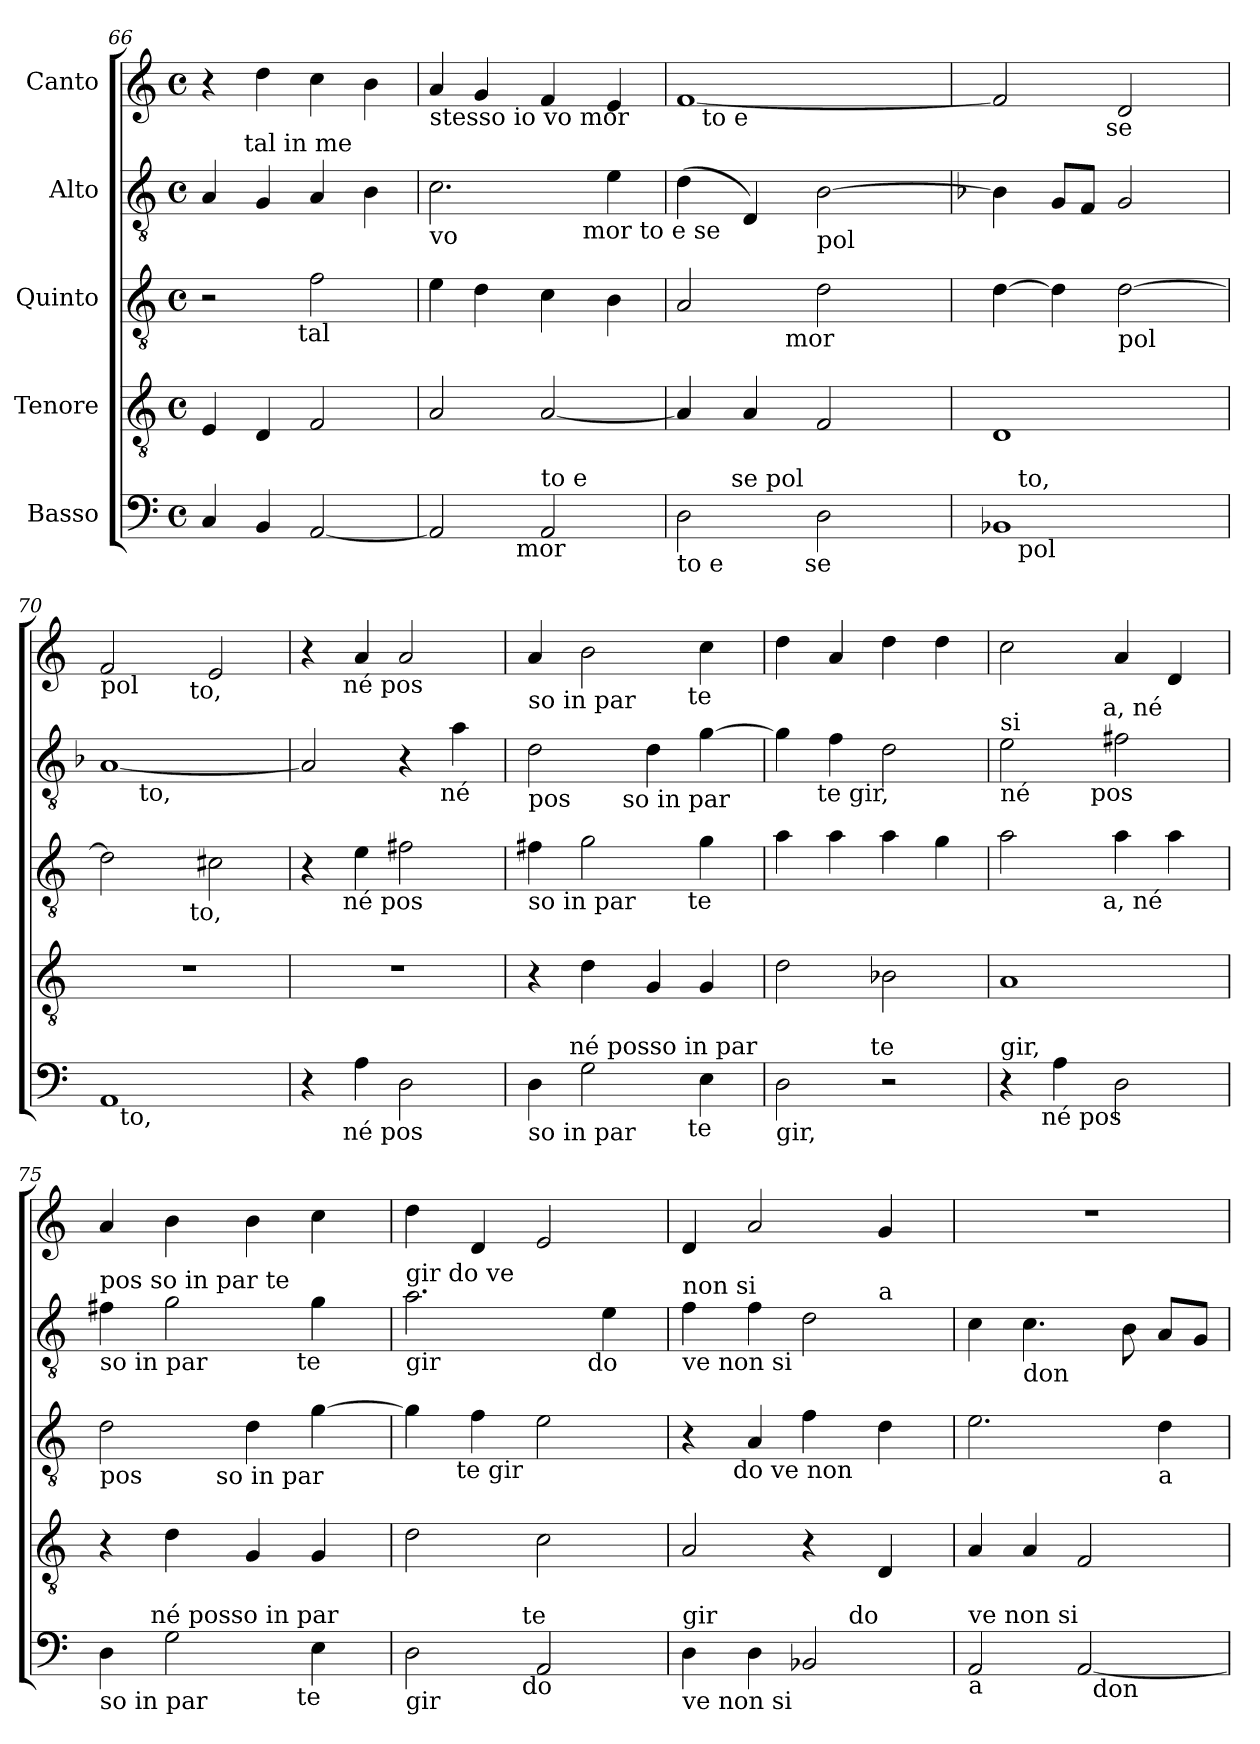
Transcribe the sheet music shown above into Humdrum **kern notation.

**kern	**kern	**kern	**kern	**kern
*part5	*part4	*part3	*part2	*part1
*staff5	*staff4	*staff3	*staff2	*staff1
*I"Basso	*I"Tenore	*I"Quinto	*I"Alto	*I"Canto
*clefF4	*clefGv2	*clefGv2	*clefGv2	*clefG2
*ITrd7c12	*	*	*	*
*k[]	*k[]	*k[]	*k[]	*k[]
*C:	*C:	*C:	*C:	*C:
*M4/4	*M4/4	*M4/4	*M4/4	*M4/4
*met(c)	*met(c)	*met(c)	*met(c)	*met(c)
=66	=66	=66	=66	=66
*	*	*^	*^	*
4CC/	4E/	2r	4...ryy	4A/	8..ryy	4r
!	!	!	!	!	!LO:TX:a:t=tal in me	!
.	.	.	.	.	2ryy	.
4BBB/	4D/	.	.	4G/	.	4dd\
!	!	!	!LO:TX:b:t=tal	!	!	!
.	.	.	2ryy	.	.	.
[>2AAA/	2F/	2f\	.	4A/	.	4cc\
.	.	.	.	.	4ryy	.
.	.	.	.	4B\	.	4b\
.	.	.	32ryy	.	32ryy	.
!!LO:PB:g=z
=67	=67	=67	=67	=67	=67	=67
!	!	!	!	!	!	!LO:TX:b:t=stesso io vo mor
!	!	!	!	!LO:TX:b:t=vo	!	!
!	!	!LO:TX:b:t=in me stesso io vo	!	!	!	!
!LO:TX:a:t=mor	!	!	!	!	!	!
*^	*	*v	*v	*	*	*
2AAA/]	4ryy	2A/	4e\	2.c\	2ryy	4a/
.	8ryy	.	4d\	.	.	4g/
.	32ryy	.	.	.	.	.
!	!LO:TX:b:t=mor	!	!	!	!	!
.	2ryy	.	.	.	.	.
!LO:TX:a:t=to e	!	!	!	!	!	!
2AAA/	.	[<2A/	4c\	.	8ryy	4f/
.	.	.	.	.	32ryy	.
!	!	!	!	!	!LO:TX:b:t=mor to e se	!
.	.	.	.	.	4ryy	.
.	.	.	4B\	4e\	.	4e/
.	16.ryy	.	.	.	16.ryy	.
=68	=68	=68	=68	=68	=68	=68
!LO:TX:b:t=to e	!	!	!	!	!	!
*	*^	*	*^	*v	*v	*^
2DD\	8..ryy	4...ryy	4A/]	2A/	4ryy	(<4d\	[<1f	16.ryy
!	!	!	!	!	!	!	!	!LO:TX:b:t=to e
.	.	.	.	.	.	.	.	2ryy
!	!LO:TX:a:t=se pol	!	!	!	!	!	!	!
.	2ryy	.	.	.	.	.	.	.
.	.	.	4A/	.	8ryy	4D/)	.	.
.	.	.	.	.	32ryy	.	.	.
!	!	!	!	!	!LO:TX:b:t=mor	!	!	!
.	.	.	.	.	2ryy	.	.	.
!	!	!LO:TX:b:t=se	!	!	!	!	!	!
.	.	2ryy	.	.	.	.	.	.
!	!	!	!	!	!	!LO:TX:b:t=pol	!	!
2DD\	.	.	2F/	2d\	.	[>2B\	.	.
.	.	.	.	.	.	.	.	4ryy
.	4ryy	.	.	.	.	.	.	.
.	.	.	.	.	.	.	.	8ryy
.	.	.	.	.	16.ryy	.	.	.
.	32ryy	32ryy	.	.	.	.	.	32ryy
*v	*v	*v	*	*v	*v	*	*	*
=69	=69	=69	=69	=69	=69
*	*	*	*k[b-]	*	*
*	*	*	*F:	*	*
*^	*	*^	*	*	*
*	*^	*	*	*	*	*	*
!	!	!	!	!LO:TX:b:t=to e se	!	!	!	!
*	*v	*v	*	*v	*v	*	*	*
1BBB-X	16.ryy	1D	[<4d\	4B\]	2f/]	4...ryy
!	!LO:TX:b:t=pol	!	!	!	!	!
!	!LO:TX:a:t=to,	!	!	!	!	!
.	2ryy	.	.	.	.	.
.	.	.	4d\]	8G/L	.	.
.	.	.	.	8F/J	.	.
!	!	!	!	!	!	!LO:TX:b:t=se
.	.	.	.	.	.	2ryy
!	!	!	!LO:TX:b:t=pol	!	!	!
.	.	.	[>2d\	2G/	2d/	.
.	4ryy	.	.	.	.	.
.	8ryy	.	.	.	.	.
.	32ryy	.	.	.	.	32ryy
=70	=70	=70	=70	=70	=70	=70
!	!	!	!	!	!LO:TX:b:t=pol	!
*	*	*	*^	*^	*	*
1AAA	16ryy	1r	2d\]	4..ryy	[<1A	8ryy	2f/	4..ryy
!	!LO:TX:b:t=to,	!	!	!	!	!	!	!
.	2...ryy	.	.	.	.	.	.	.
!	!	!	!	!	!	!LO:TX:b:t=to,	!	!
.	.	.	.	.	.	2..ryy	.	.
!	!	!	!	!	!	!	!	!LO:TX:b:t=to,
!	!	!	!	!LO:TX:b:t=to,	!	!	!	!
.	.	.	.	2ryy	.	.	.	2ryy
.	.	.	2c#X\	.	.	.	2e/	.
.	.	.	.	16ryy	.	.	.	16ryy
=71	=71	=71	=71	=71	=71	=71	=71	=71
4r	8..ryy	1r	4r	8..ryy	2A/]	2ryy	4r	8..ryy
!	!	!	!	!	!	!	!	!LO:TX:b:t=né pos
!	!	!	!	!LO:TX:b:t=né pos	!	!	!	!
!	!LO:TX:b:t=né pos	!	!	!	!	!	!	!
.	2ryy	.	.	2ryy	.	.	.	2ryy
4AA\	.	.	4e\	.	.	.	4a/	.
2DD\	.	.	2f#X\	.	4r	8..ryy	2a/	.
!	!	!	!	!	!	!LO:TX:b:t=né	!	!
.	4ryy	.	.	4ryy	.	4ryy	.	4ryy
.	.	.	.	.	4a\	.	.	.
.	32ryy	.	.	32ryy	.	32ryy	.	32ryy
=72	=72	=72	=72	=72	=72	=72	=72	=72
!	!	!	!	!	!	!	!LO:TX:b:t=so in par	!
!	!	!	!	!	!LO:TX:b:t=pos	!	!	!
!	!	!	!LO:TX:b:t=so in par	!	!	!	!	!
!LO:TX:b:t=so in par	!	!	!	!	!	!	!	!
4DD\	8..ryy	4r	4f#X\	2ryy	2d\	4ryy	4a/	2ryy
!	!LO:TX:a:t=né posso in par	!	!	!	!	!	!	!
.	2ryy	.	.	.	.	.	.	.
2GG\	.	4d\	2g\	.	.	8ryy	2b\	.
.	.	.	.	.	.	32ryy	.	.
!	!	!	!	!	!	!LO:TX:b:t=so in par	!	!
.	.	.	.	.	.	2ryy	.	.
.	.	4G/	.	8..ryy	4d\	.	.	8..ryy
!	!	!	!	!	!	!	!	!LO:TX:b:t=te
!	!	!	!	!LO:TX:b:t=te	!	!	!	!
!	!LO:TX:b:t=te	!	!	!	!	!	!	!
.	4ryy	.	.	4ryy	.	.	.	4ryy
4EE\	.	4G/	4g\	.	[>4g\	.	4cc\	.
.	.	.	.	.	.	16.ryy	.	.
.	32ryy	.	.	32ryy	.	.	.	32ryy
=73	=73	=73	=73	=73	=73	=73	=73	=73
!	!	!	!	!	!	!	!LO:TX:b:t=gir do ve non	!
!	!	!	!LO:TX:b:t=gir do ve non	!	!	!	!	!
!LO:TX:b:t=gir,	!	!	!	!	!	!	!	!
*	*	*	*v	*v	*	*	*v	*v
2DD\	4...ryy	2d\	4a\	4g\]	8..ryy	4dd\
!	!	!	!	!	!LO:TX:b:t=te gir,	!
.	.	.	.	.	2ryy	.
.	.	.	4a\	4f\	.	4a/
!	!LO:TX:a:t=te	!	!	!	!	!
.	2ryy	.	.	.	.	.
2r	.	2B-X\	4a\	2d\	.	4dd\
.	.	.	.	.	4ryy	.
.	.	.	4g\	.	.	4dd\
.	32ryy	.	.	.	32ryy	.
*	*	*	*	*v	*v	*
!!LO:LB:g=z
=74	=74	=74	=74	=74	=74
*	*	*	*	*k[]	*
*	*	*	*	*C:	*
*	*	*	*	*^	*
!	!	!	!	!LO:TX:b:t=né	!	!
!	!	!	!	!LO:TX:a:t=si	!	!
!	!	!	!LO:TX:b:t=si	!	!	!
!LO:TX:a:t=gir,	!	!	!	!	!	!
*	*	*	*^	*	*^	*
4r	8..ryy	1A	2a\	4...ryy	2e\	4..ryy	4...ryy	2cc\
!	!LO:TX:b:t=né pos	!	!	!	!	!	!	!
.	2ryy	.	.	.	.	.	.	.
4AA\	.	.	.	.	.	.	.	.
!	!	!	!	!	!	!LO:TX:b:t=pos	!	!
.	.	.	.	.	.	2ryy	.	.
!	!	!	!	!	!	!	!LO:TX:a:t=a, né	!
!	!	!	!	!LO:TX:b:t=a, né	!	!	!	!
.	.	.	.	2ryy	.	.	2ryy	.
2DD\	.	.	4a\	.	2f#X\	.	.	4a/
.	4ryy	.	.	.	.	.	.	.
.	.	.	4a\	.	.	.	.	4d/
.	.	.	.	.	.	16ryy	.	.
.	32ryy	.	.	32ryy	.	.	32ryy	.
=75	=75	=75	=75	=75	=75	=75	=75	=75
!	!	!	!	!	!LO:TX:b:t=so in par	!	!	!
!	!	!	!	!	!LO:TX:a:t=pos so in par te	!	!	!
!	!	!	!LO:TX:b:t=pos	!	!	!	!	!
!LO:TX:b:t=so in par	!	!	!	!	!	!	!	!
*	*	*	*	*	*	*v	*v	*
4DD\	8..ryy	4r	2d\	4ryy	4f#X\	2ryy	4a/
!	!LO:TX:a:t=né posso in par	!	!	!	!	!	!
.	2ryy	.	.	.	.	.	.
2GG\	.	4d\	.	8ryy	2g\	.	4b\
.	.	.	.	32ryy	.	.	.
!	!	!	!	!LO:TX:b:t=so in par	!	!	!
.	.	.	.	2ryy	.	.	.
.	.	4G/	4d\	.	.	8..ryy	4b\
!	!	!	!	!	!	!LO:TX:b:t=te	!
!	!LO:TX:b:t=te	!	!	!	!	!	!
.	4ryy	.	.	.	.	4ryy	.
4EE\	.	4G/	[>4g\	.	4g\	.	4cc\
.	.	.	.	16.ryy	.	.	.
.	32ryy	.	.	.	.	32ryy	.
=76	=76	=76	=76	=76	=76	=76	=76
!	!	!	!	!	!LO:TX:a:t=gir do ve	!	!
!	!	!	!	!	!LO:TX:b:t=gir	!	!
!LO:TX:b:t=gir	!	!	!	!	!	!	!
2DD\	4...ryy	2d\	4g\]	8..ryy	2.a\	2ryy	4dd\
!	!	!	!	!LO:TX:b:t=te gir	!	!	!
.	.	.	.	2ryy	.	.	.
.	.	.	4f\	.	.	.	4d/
!	!LO:TX:b:t=do	!	!	!	!	!	!
!	!LO:TX:a:t=te	!	!	!	!	!	!
.	2ryy	.	.	.	.	.	.
2AAA/	.	2c\	2e\	.	.	8..ryy	2e/
!	!	!	!	!	!	!LO:TX:b:t=do	!
.	.	.	.	4ryy	.	4ryy	.
.	.	.	.	.	4e\	.	.
.	32ryy	.	.	32ryy	.	32ryy	.
=77	=77	=77	=77	=77	=77	=77	=77
!	!	!	!	!	!LO:TX:a:t=non si	!	!
!	!	!	!	!	!LO:TX:b:t=ve non si	!	!
!LO:TX:a:t=gir	!	!	!	!	!	!	!
!LO:TX:b:t=ve non si	!	!	!	!	!	!	!
4DD\	2ryy	2A/	4r	8..ryy	4f\	2.ryy	4d/
!	!	!	!	!LO:TX:b:t=do ve non	!	!	!
.	.	.	.	2ryy	.	.	.
4DD\	.	.	4A/	.	4f\	.	2a/
2BBB-X/	8.ryy	4r	4f\	.	2d\	.	.
!	!LO:TX:a:t=do	!	!	!	!	!	!
.	4ryy	.	.	.	.	.	.
.	.	.	.	4ryy	.	.	.
!	!	!	!	!	!	!LO:TX:a:t=a	!
.	.	4D/	4d\	.	.	4ryy	4g/
.	16ryy	.	.	.	.	.	.
.	.	.	.	32ryy	.	.	.
=78	=78	=78	=78	=78	=78	=78	=78
!	!	!	!	!	!LO:TX:b:t=a	!	!
!	!	!	!LO:TX:b:t=si	!	!	!	!
!LO:TX:a:t=ve non si	!	!	!	!	!	!	!
!LO:TX:b:t=a	!	!	!	!	!	!	!
*	*	*	*v	*v	*	*	*
*	*	*	*	*v	*v	*
2AAA/	2ryy	4A/	2.e\	4c\	1r
!	!	!	!	!LO:TX:b:t=don	!
.	.	4A/	.	4.c\	.
[<2AAA/	32ryy	2F/	.	.	.
!	!LO:TX:b:t=don	!	!	!	!
.	4...ryy	.	.	.	.
.	.	.	.	8B\	.
!	!	!	!LO:TX:b:t=a	!	!
.	.	.	4d\	8A/L	.
.	.	.	.	8G/J	.
*v	*v	*	*	*	*
=	=	=	=	=
*-	*-	*-	*-	*-
